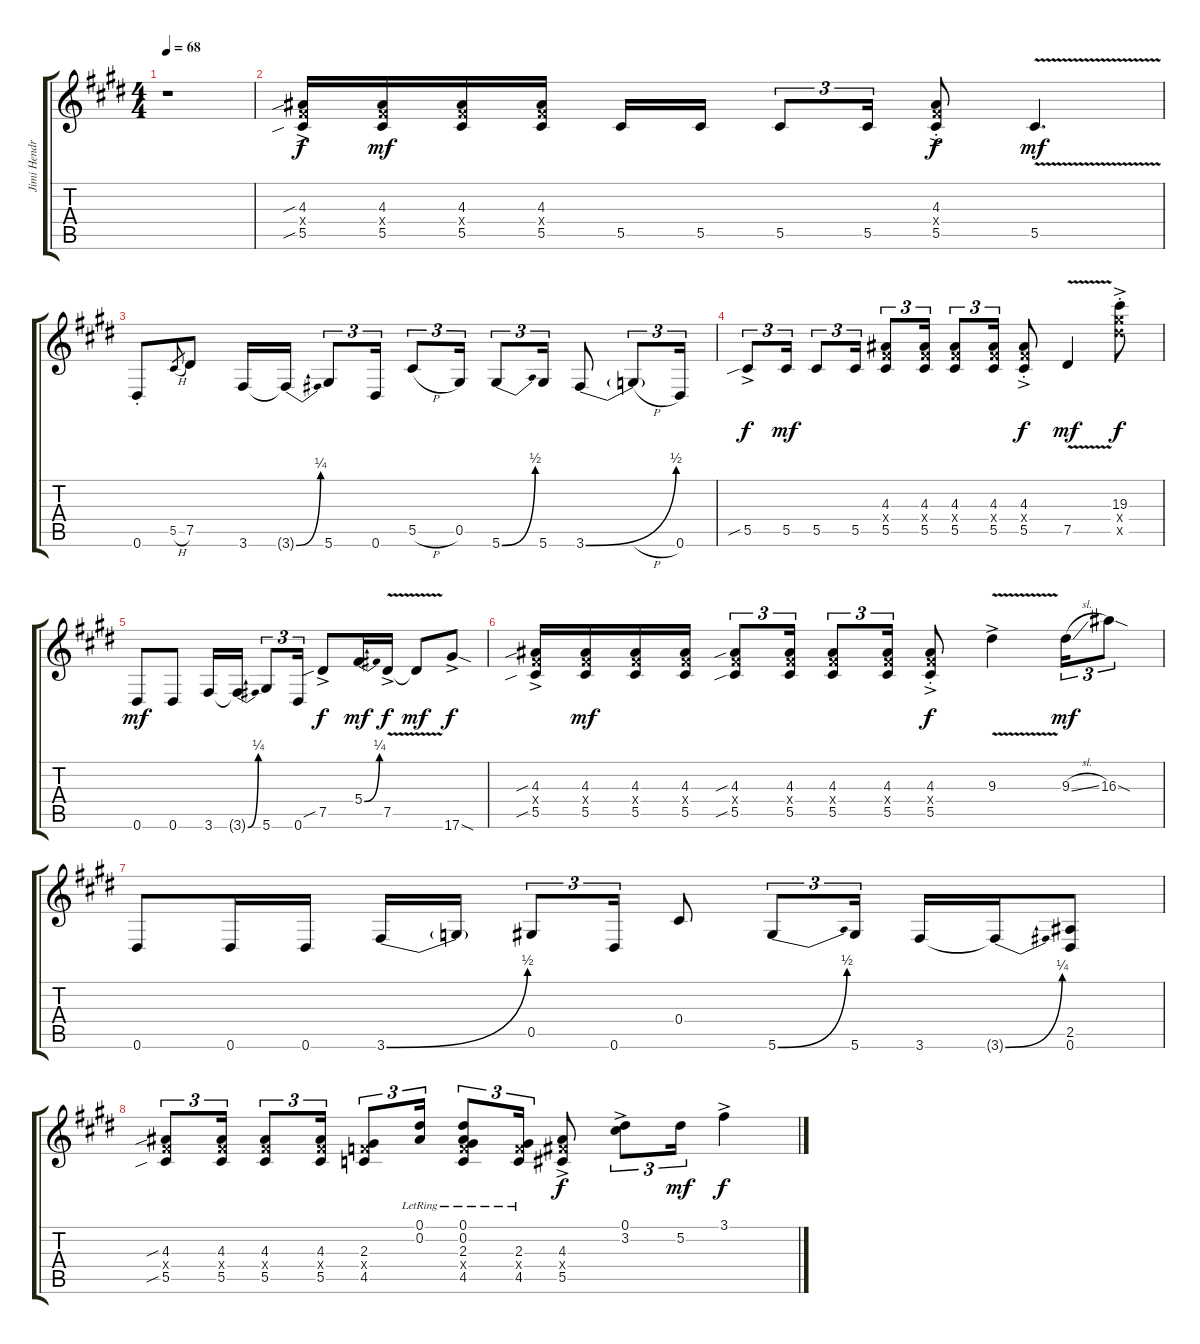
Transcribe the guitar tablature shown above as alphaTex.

\track ("Jimi Hendrix-Dist Gtr (Tuned Down 1/2 St" "Jimi Hendr") {instrument distortionguitar}
\staff {score tabs}
\tuning (Eb4 Bb3 Gb3 Db3 Ab2 Eb2) {hide}
\ts (4 4)
\tempo 68
\clef g2
\ks e
r.1{dy f instrument distortionguitar} |
\ks c#minor
(4.3{sib ac} 5.4{ac x} 5.5{sib ac}).16 (4.3 5.4{x} 5.5).16{dy mf} (4.3 5.4{x} 5.5).16 (4.3 5.4{x} 5.5).16 5.5.16 5.5.16 5.5.8{tu (3 2)} 5.5.16{tu (3 2)} (4.3{ac st} 5.4{ac st x} 5.5{ac st}).8{dy f} 5.5{v}.4{d dy mf} |
0.6{st}.8 5.5{h}.8{gr} 7.5.8 3.6.16 3.6{be (bend 0 0 60 1) t}.16 5.6.8{tu (3 2)} 0.6.16{tu (3 2)} 5.5{h}.8{tu (3 2)} 0.5.16{tu (3 2)} 5.6{be (bend 0 0 60 2)}.8{tu (3 2)} 5.6.16{tu (3 2)} 3.6{be (bend 0 0 60 2)}.8 3.6{h t}.8{tu (3 2)} 0.6.16{tu (3 2)} |
\ks e
5.5{sib ac}.8{tu (3 2) dy f} 5.5.16{tu (3 2) dy mf} 5.5.8{tu (3 2)} 5.5.16{tu (3 2)} (4.3 5.4{x} 5.5).8{tu (3 2)} (4.3 5.4{x} 5.5).16{tu (3 2)} (4.3 5.4{x} 5.5).8{tu (3 2)} (4.3 5.4{x} 5.5).16{tu (3 2)} (4.3{ac st} 5.4{ac st x} 5.5{ac st}).8{dy f} 7.5{v}.4{dy mf} (19.3{ac st} 19.4{ac st x} 19.5{ac st x}).8{dy f} |
\ks c#minor
0.6.8{dy mf} 0.6.8 3.6.16 3.6{be (bend 0 0 60 1) t}.16 5.6.8{tu (3 2)} 0.6.16{tu (3 2)} 7.5{sib ac}.8{dy f} 5.4{be (bend 0 0 60 1)}.16{dy mf} 7.5{v ac}.16{dy f} 7.5{t}.8{dy mf} 17.6{sod ac}.8{dy f} |
(4.3{sib ac} 5.4{ac x} 5.5{sib ac}).16 (4.3 5.4{x} 5.5).16{dy mf} (4.3 5.4{x} 5.5).16 (4.3 5.4{x} 5.5).16 (4.3{sib} 5.4{x} 5.5{sib}).8{tu (3 2)} (4.3 5.4{x} 5.5).16{tu (3 2)} (4.3 5.4{x} 5.5).8{tu (3 2)} (4.3 5.4{x} 5.5).16{tu (3 2)} (4.3{ac st} 5.4{ac st x} 5.5{ac st}).8{dy f} 9.3{v ac}.4 9.3{sl}.16{tu (3 2) dy mf} 16.3{sod}.8{tu (3 2)} |
\ks e
0.6.8 0.6.16 0.6.16 3.6{be (bend 0 0 60 2)}.16 3.6{t}.16 0.5.8{tu (3 2)} 0.6.16{tu (3 2)} 0.4.8 5.6{be (bend 0 0 60 2)}.8{tu (3 2)} 5.6.16{tu (3 2)} 3.6.16 3.6{be (bend 0 0 60 1) t}.16 (2.5 0.6).8 |
\ks c#minor
(4.3{sib} 5.4{x} 5.5{sib}).8{tu (3 2)} (4.3 5.4{x} 5.5).16{tu (3 2)} (4.3 5.4{x} 5.5).8{tu (3 2)} (4.3 5.4{x} 5.5).16{tu (3 2)} (2.3 4.4{x} 4.5).8{tu (3 2)} (0.1{lr} 0.2{lr}).16{tu (3 2)} (0.1{lr} 0.2{lr} 2.3{lr} 4.4{x} 4.5{lr}).8{tu (3 2)} (2.3{lr} 4.4{x} 4.5{lr}).16{tu (3 2)} (4.3{ac} 5.4{ac x} 5.5{ac}).8{dy f} (0.1{ac} 3.2{ac}).8{tu (3 2)} 5.2.16{tu (3 2) dy mf} 3.1{ac}.4{dy f}
